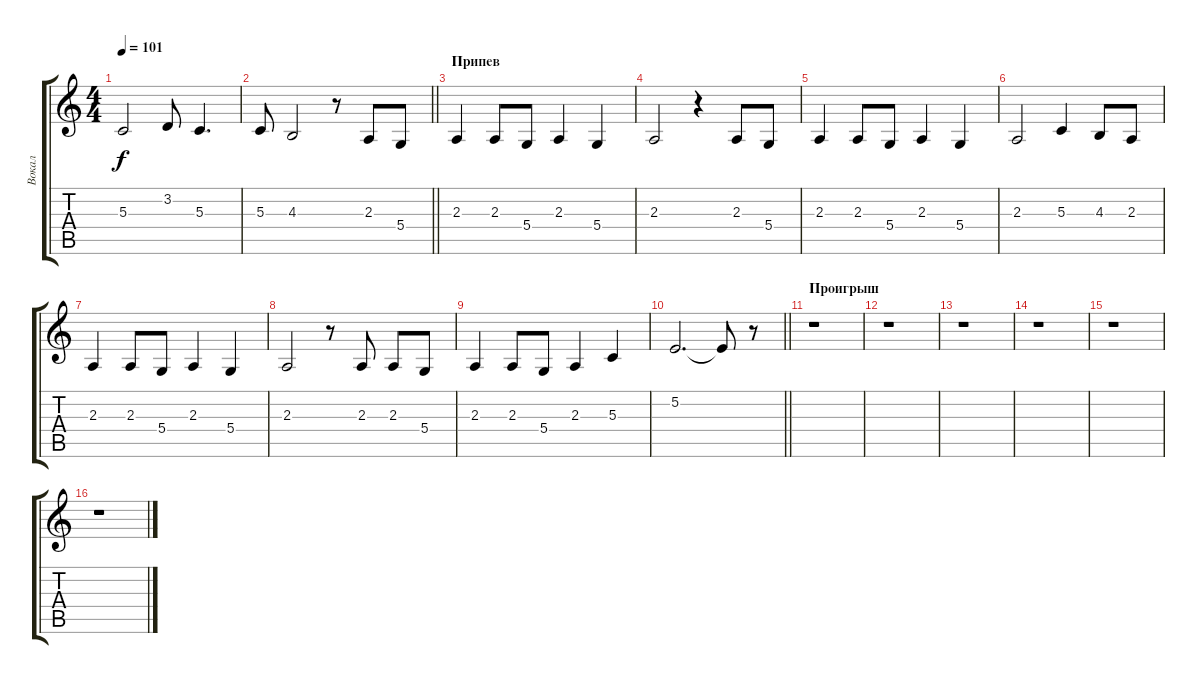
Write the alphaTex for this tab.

\track ("Вокал" "Вокал") {instrument tenorsax}
\staff {score tabs}
\tuning (E4 B3 G3 D3 A2 E2) {hide}
\ts (4 4)
\tempo 101
\clef g2
\ks c
5.3.2{dy f} 3.2.8 5.3.4{d} |
\barLineRight lightlight
5.3.8 4.3.2 r.8 2.3.8 5.4.8 |
\section ("" "Припев")
2.3.4 2.3.8 5.4.8 2.3.4 5.4.4 |
2.3.2 r.4 2.3.8 5.4.8 |
2.3.4 2.3.8 5.4.8 2.3.4 5.4.4 |
2.3.2 5.3.4 4.3.8 2.3.8 |
2.3.4 2.3.8 5.4.8 2.3.4 5.4.4 |
2.3.2 r.8 2.3.8 2.3.8 5.4.8 |
2.3.4 2.3.8 5.4.8 2.3.4 5.3.4 |
\barLineRight lightlight
5.2.2{d} 5.2{t}.8 r.8 |
\section ("" "Проигрыш")
r.1 |
r.1 |
r.1 |
r.1 |
r.1 |
r.1
